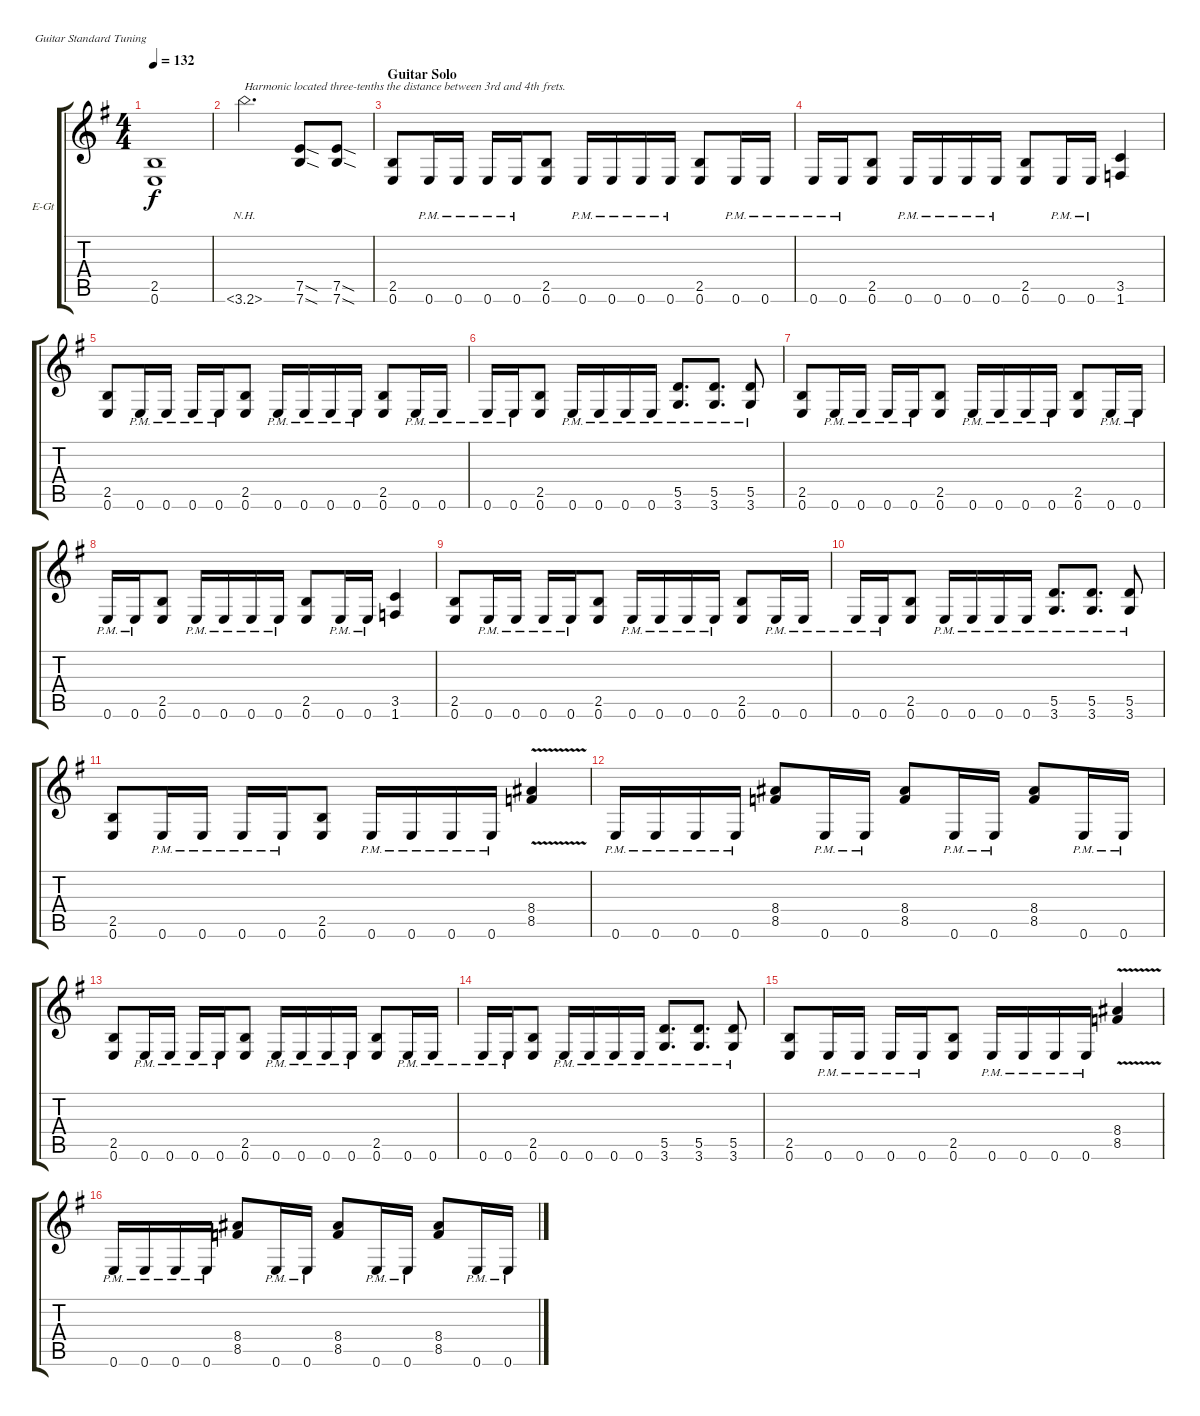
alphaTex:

\bracketExtendMode groupsimilarinstruments
\firstSystemTrackNameOrientation horizontal
\otherSystemsTrackNameOrientation horizontal
\track ("Guitar 2" "E-Gt") {instrument distortionguitar}
\staff {score tabs}
\tuning (E4 B3 G3 D3 A2 E2)
\ts (4 4)
\tempo 132
\clef g2
\ks g
(2.5 0.6).1{dy f} |
3.6{nh}.2{d txt "Harmonic located three-tenths the distance between 3rd and 4th frets."} (7.5{sod} 7.6{sod}).8 (7.5{sod} 7.6{sod}).8 |
\section ("" "Guitar Solo")
(2.5 0.6).8 0.6{pm}.16 0.6{pm}.16 0.6{pm}.16 0.6{pm}.16 (2.5 0.6).8 0.6{pm}.16 0.6{pm}.16 0.6{pm}.16 0.6{pm}.16 (2.5 0.6).8 0.6{pm}.16 0.6{pm}.16 |
0.6{pm}.16 0.6{pm}.16 (2.5 0.6).8 0.6{pm}.16 0.6{pm}.16 0.6{pm}.16 0.6{pm}.16 (2.5 0.6).8 0.6{pm}.16 0.6{pm}.16 (3.5 1.6).4 |
(2.5 0.6).8 0.6{pm}.16 0.6{pm}.16 0.6{pm}.16 0.6{pm}.16 (2.5 0.6).8 0.6{pm}.16 0.6{pm}.16 0.6{pm}.16 0.6{pm}.16 (2.5 0.6).8 0.6{pm}.16 0.6{pm}.16 |
0.6{pm}.16 0.6{pm}.16 (2.5 0.6).8 0.6{pm}.16 0.6{pm}.16 0.6{pm}.16 0.6{pm}.16 (5.5{pm} 3.6{pm}).8{d} (5.5{pm} 3.6{pm}).8{d} (5.5{pm} 3.6{pm}).8 |
(2.5 0.6).8 0.6{pm}.16 0.6{pm}.16 0.6{pm}.16 0.6{pm}.16 (2.5 0.6).8 0.6{pm}.16 0.6{pm}.16 0.6{pm}.16 0.6{pm}.16 (2.5 0.6).8 0.6{pm}.16 0.6{pm}.16 |
0.6{pm}.16 0.6{pm}.16 (2.5 0.6).8 0.6{pm}.16 0.6{pm}.16 0.6{pm}.16 0.6{pm}.16 (2.5 0.6).8 0.6{pm}.16 0.6{pm}.16 (3.5 1.6).4 |
(2.5 0.6).8 0.6{pm}.16 0.6{pm}.16 0.6{pm}.16 0.6{pm}.16 (2.5 0.6).8 0.6{pm}.16 0.6{pm}.16 0.6{pm}.16 0.6{pm}.16 (2.5 0.6).8 0.6{pm}.16 0.6{pm}.16 |
0.6{pm}.16 0.6{pm}.16 (2.5 0.6).8 0.6{pm}.16 0.6{pm}.16 0.6{pm}.16 0.6{pm}.16 (5.5{pm} 3.6{pm}).8{d} (5.5{pm} 3.6{pm}).8{d} (5.5{pm} 3.6{pm}).8 |
(2.5 0.6).8 0.6{pm}.16 0.6{pm}.16 0.6{pm}.16 0.6{pm}.16 (2.5 0.6).8 0.6{pm}.16 0.6{pm}.16 0.6{pm}.16 0.6{pm}.16 (8.4{v} 8.5{v}).4 |
0.6{pm}.16 0.6{pm}.16 0.6{pm}.16 0.6{pm}.16 (8.4 8.5).8 0.6{pm}.16 0.6{pm}.16 (8.4 8.5).8 0.6{pm}.16 0.6{pm}.16 (8.4 8.5).8 0.6{pm}.16 0.6{pm}.16 |
(2.5 0.6).8 0.6{pm}.16 0.6{pm}.16 0.6{pm}.16 0.6{pm}.16 (2.5 0.6).8 0.6{pm}.16 0.6{pm}.16 0.6{pm}.16 0.6{pm}.16 (2.5 0.6).8 0.6{pm}.16 0.6{pm}.16 |
0.6{pm}.16 0.6{pm}.16 (2.5 0.6).8 0.6{pm}.16 0.6{pm}.16 0.6{pm}.16 0.6{pm}.16 (5.5{pm} 3.6{pm}).8{d} (5.5{pm} 3.6{pm}).8{d} (5.5{pm} 3.6{pm}).8 |
(2.5 0.6).8 0.6{pm}.16 0.6{pm}.16 0.6{pm}.16 0.6{pm}.16 (2.5 0.6).8 0.6{pm}.16 0.6{pm}.16 0.6{pm}.16 0.6{pm}.16 (8.4{v} 8.5{v}).4 |
0.6{pm}.16 0.6{pm}.16 0.6{pm}.16 0.6{pm}.16 (8.4 8.5).8 0.6{pm}.16 0.6{pm}.16 (8.4 8.5).8 0.6{pm}.16 0.6{pm}.16 (8.4 8.5).8 0.6{pm}.16 0.6{pm}.16
